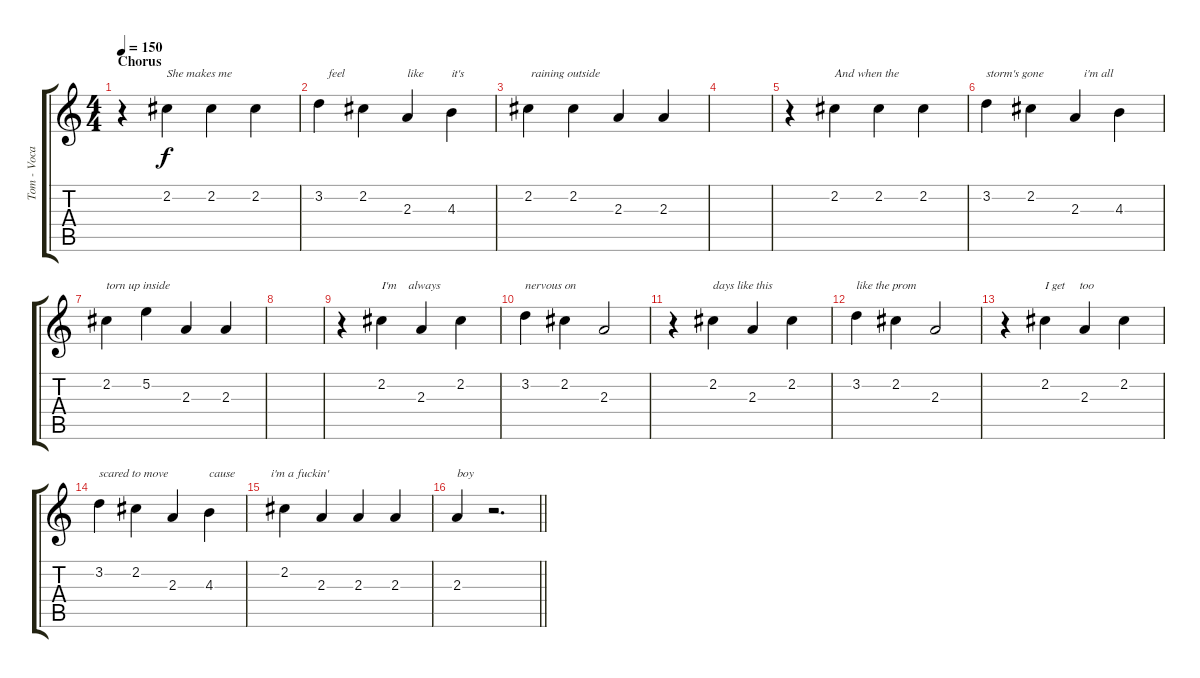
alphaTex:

\track ("Tom - Vocals" "Tom - Voca") {instrument overdrivenguitar}
\staff {score tabs}
\tuning (E4 B3 G3 D3 A2 E2) {hide}
\ts (4 4)
\section ("" "Chorus")
\tempo 150
\clef g2
\ks c
r.4{dy f} 2.2.4{txt "She makes me"} 2.2.4 2.2.4 |
3.2.4{txt "   feel"} 2.2.4 2.3.4{txt "like"} 4.3.4{txt "it's"} |
2.2.4{txt " raining outside "} 2.2.4 2.3.4 2.3.4 |
|
r.4 2.2.4{txt "And when the"} 2.2.4 2.2.4 |
3.2.4{txt "storm's gone "} 2.2.4 2.3.4{txt "   i'm all"} 4.3.4 |
2.2.4{txt "torn up inside"} 5.2.4 2.3.4 2.3.4 |
|
r.4 2.2.4{txt "I'm    always "} 2.3.4 2.2.4 |
3.2.4{txt "nervous on"} 2.2.4 2.3.2 |
r.4 2.2.4{txt "days like this "} 2.3.4 2.2.4 |
3.2.4{txt "like the prom"} 2.2.4 2.3.2 |
r.4 2.2.4{txt "I get     too"} 2.3.4 2.2.4 |
3.2.4{txt "scared to move"} 2.2.4 2.3.4 4.3.4{txt "cause            i'm a fuckin'"} |
2.2.4 2.3.4 2.3.4 2.3.4 |
\barLineRight lightlight
2.3.4{txt "boy"} r.2{d}
